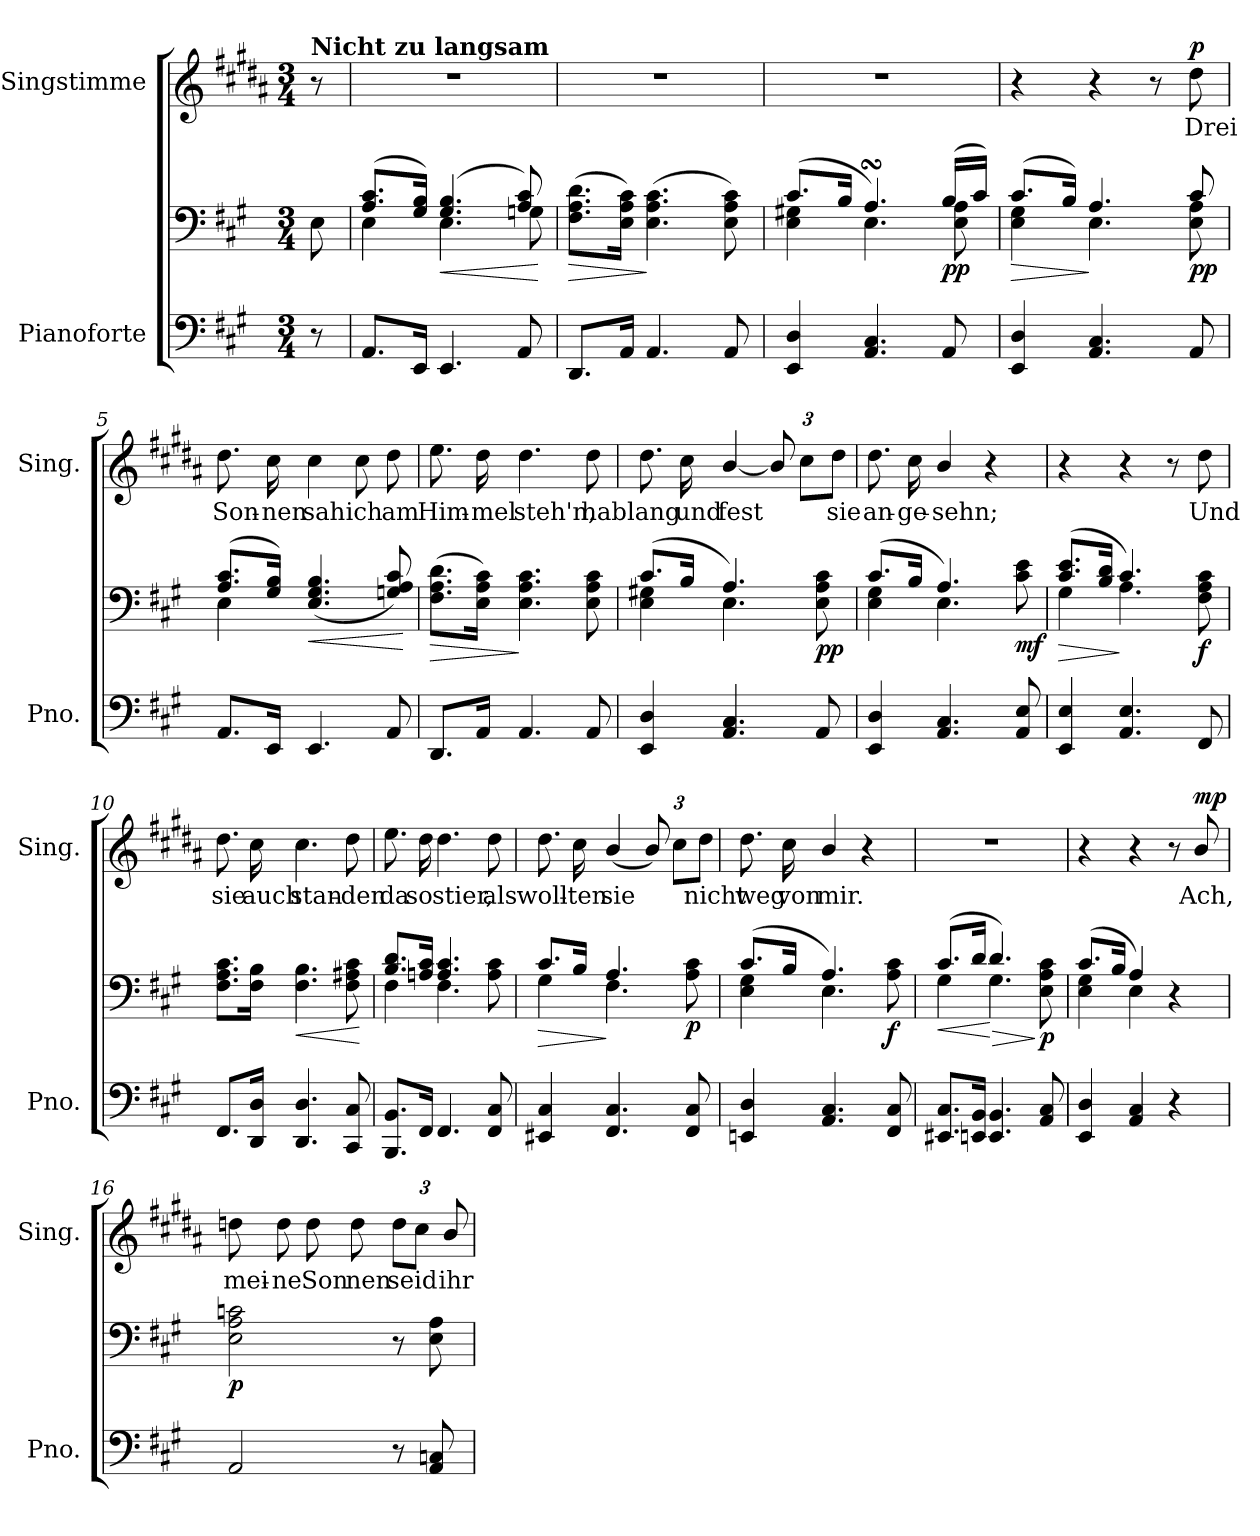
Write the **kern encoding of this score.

**kern	**kern	**dynam	**kern	**text	**dynam
*part2	*part2	*part2	*part1	*part1	*part1
*staff3	*staff2	*staff2/3	*staff1	*staff1	*staff1
*I"Pianoforte	*	*	*I"Singstimme	*	*
*I'Pno.	*	*	*I'Sing.	*	*
*clefF4	*clefF4	*	*clefG2	*	*
*	*	*	*ITrd1c2	*	*
*k[f#c#g#]	*k[f#c#g#]	*	*k[f#c#g#]	*	*
*M3/4	*M3/4	*	*M3/4	*	*
*MM34	*MM34	*	*MM34	*	*
=	=	=	=	=	=
!	!	!	!LO:TX:a:B:t=Nicht zu langsam	!	!
8r	8E\	.	8r	.	.
=1	=1	=1	=1	=1	=1
*	*^	*	*	*	*
8.AA/L	(>8.A/ 8.c#/L	4E\	.	2.r	.	.
16EE/Jk	16G#/ 16B/Jk)	.	.	.	.	.
!	!	!	!LO:HP:b	!	!	!
4.EE/	(>4.G#/ 4.B/	4.E\	<	.	.	.
8AA/	8A/ 8c#/)	8Gn\	.	.	.	.
*	*v	*v	*	*	*	*
.	.	[	.	.	.
=2	=2	=2	=2	=2	=2
!	!	!LO:HP:b	!	!	!
8.DD/L	(>8.F#\ 8.A\ 8.d\L	>	2.r	.	.
16AA/Jk	16E\ 16A\ 16c#\Jk)	.	.	.	.
4.AA/	(>4.E\ 4.A\ 4.c#\	]	.	.	.
8AA/	8E\ 8A\ 8c#\)	.	.	.	.
=3	=3	=3	=3	=3	=3
*	*^	*	*	*	*
4EE/ 4D/	(>8.c#/L	4E\ 4G#X\	.	2.r	.	.
.	16B/Jk	.	.	.	.	.
4.AA/ 4.C#/	4.AsSSs/)	4.E\	.	.	.	.
!	!	!	!LO:DY:b	!	!	!
8AA/	(>16B/LL	8E\ 8A\	pp	.	.	.
.	16c#/JJ)	.	.	.	.	.
=4	=4	=4	=4	=4	=4	=4
!	!	!	!LO:HP:b	!	!	!
4EE/ 4D/	(>8.c#/L	4E\ 4G#\	>	4r	.	.
.	16B/Jk)	.	.	.	.	.
4.AA/ 4.C#/	4.A/	4.E\	]	4r	.	.
.	.	.	.	8r	.	.
!	!	!	!LO:DY:b	!	!LO:LY:b	!LO:DY:b
8AA/	8c#/	8E\ 8A\	pp	8cc#\	Drei	p
=5	=5	=5	=5	=5	=5	=5
!	!	!	!	!	!LO:LY:b	!
8.AA/L	(>8.A/ 8.c#/L	4E\	.	8.cc#\	Son-	.
!	!	!	!	!	!LO:LY:b	!
16EE/Jk	16G#/ 16B/Jk)	.	.	16b\	-nen	.
!	!	!	!LO:HP:b	!	!LO:LY:b	!
4.EE/	(>4.E/ 4.G#/ 4.B/	2ryy	<	4b\	sah	.
!	!	!	!	!	!LO:LY:b	!
.	.	.	.	8b\	ich	.
!	!	!	!	!	!LO:LY:b	!
8AA/	8Gn/ 8A/ 8c#/)	.	.	8cc#\	am	.
*	*v	*v	*	*	*	*
.	.	[	.	.	.
!!LO:LB:g=z
=6	=6	=6	=6	=6	=6
!	!	!LO:HP:b	!	!LO:LY:b	!
8.DD/L	(>8.F#\ 8.A\ 8.d\L	>	8.dd\	Him-	.
!	!	!	!	!LO:LY:b	!
16AA/Jk	16E\ 16A\ 16c#\Jk)	.	16cc#\	-mel	.
!	!	!	!	!LO:LY:b	!
4.AA/	4.E\ 4.A\ 4.c#\	]	4.cc#\	steh'n,	.
!	!	!	!	!LO:LY:b	!
8AA/	8E\ 8A\ 8c#\	.	8cc#\	hab	.
=7	=7	=7	=7	=7	=7
*	*^	*	*	*	*
!	!	!	!	!	!LO:LY:b	!
4EE/ 4D/	(>8.c#/L	4E\ 4G#X\	.	8.cc#\	lang	.
!	!	!	!	!	!LO:LY:b	!
.	16B/Jk	.	.	16b\	und	.
!	!	!	!	!	!LO:LY:b	!
4.AA/ 4.C#/	4.A/)	4.E\	.	[4a/	fest	.
*	*	*	*	*Xbrackettup	*	*
.	.	.	.	12a/]	.	.
.	.	.	.	12b\L	.	.
!	!	!	!LO:DY:b	!	!	!
8AA/	8E\ 8A\ 8c#\	8ryy	pp	.	.	.
!	!	!	!	!	!LO:LY:b	!
.	.	.	.	12cc#\J	sie	.
=8	=8	=8	=8	=8	=8	=8
!	!	!	!	!	!LO:LY:b	!
4EE/ 4D/	(>8.c#/L	4E\ 4G#\	.	8.cc#\	an-	.
!	!	!	!	!	!LO:LY:b	!
.	16B/Jk	.	.	16b\	-ge-	.
!	!	!	!	!	!LO:LY:b	!
4.AA/ 4.C#/	4.A/)	4.E\	.	4a/	-sehn;	.
.	.	.	.	4r	.	.
!	!	!	!LO:DY:b	!	!	!
8AA/ 8E/	8ryy	8c#\ 8e\	mf	.	.	.
=9	=9	=9	=9	=9	=9	=9
!	!	!	!LO:HP:b	!	!	!
4EE/ 4E/	(>8.c#/ 8.e/L	4G#\	>	4r	.	.
.	16B/ 16d/Jk	.	.	.	.	.
4.AA/ 4.E/	4.c#/)	4.A\	]	4r	.	.
.	.	.	.	8r	.	.
!	!	!	!LO:DY:b	!	!LO:LY:b	!
8FF#/	8ryy	8F#\ 8A\ 8c#\	f	8cc#\	Und	.
=10	=10	=10	=10	=10	=10	=10
!	!	!	!	!	!LO:LY:b	!
*	*v	*v	*	*	*	*
8.FF#/L	8.F#\ 8.A\ 8.c#\L	.	8.cc#\	sie	.
!	!	!	!	!LO:LY:b	!
16DD/ 16D/Jk	16F#\ 16B\Jk	.	16b\	auch	.
!	!	!LO:HP:b	!	!LO:LY:b	!
4.DD/ 4.D/	4.F#\ 4.B\	<	4.b\	stan-	.
!	!	!	!	!LO:LY:b	!
8CC#/ 8C#/	8F#\ 8A#X\ 8c#\	.	8cc#\	-den	.
.	.	[	.	.	.
!!LO:LB:g=z
=11	=11	=11	=11	=11	=11
*	*^	*	*	*	*
!	!	!	!	!	!LO:LY:b	!
8.BBB/ 8.BB/L	8.B/ 8.d/L	4F#\	.	8.dd\	da	.
!	!	!	!	!	!LO:LY:b	!
16FF#/Jk	16An/ 16c#/Jk	.	.	16cc#\	so	.
!	!	!	!	!	!LO:LY:b	!
4.FF#/	4.A/ 4.c#/	4.F#\	.	4.cc#\	stier,	.
!	!	!	!	!	!LO:LY:b	!
8FF#/ 8C#/	8ryy	8A\ 8c#\	.	8cc#\	als	.
=12	=12	=12	=12	=12	=12	=12
!	!	!	!LO:HP:b	!	!LO:LY:b	!
4EE#X/ 4C#/	8.c#/L	4G#\	>	8.cc#\	woll-	.
!	!	!	!	!	!LO:LY:b	!
.	16B/Jk	.	.	16b\	-ten	.
!	!	!	!	!	!LO:LY:b	!
4.FF#/ 4.C#/	4.A/	4.F#\	]	(<4a/	sie	.
.	.	.	.	12a/)	.	.
.	.	.	.	12b\L	.	.
!	!	!	!LO:DY:b	!	!	!
8FF#/ 8C#/	8ryy	8A\ 8c#\	p	.	.	.
!	!	!	!	!	!LO:LY:b	!
.	.	.	.	12cc#\J	nicht	.
=13	=13	=13	=13	=13	=13	=13
!	!	!	!	!	!LO:LY:b	!
4EEn/ 4D/	(>8.c#/L	4E\ 4G#\	.	8.cc#\	weg	.
!	!	!	!	!	!LO:LY:b	!
.	16B/Jk	.	.	16b\	von	.
!	!	!	!	!	!LO:LY:b	!
4.AA/ 4.C#/	4.A/)	4.E\	.	4a/	mir.	.
.	.	.	.	4r	.	.
!	!	!	!LO:DY:b	!	!	!
8FF#/ 8C#/	8ryy	8A\ 8c#\	f	.	.	.
=14	=14	=14	=14	=14	=14	=14
!	!	!	!LO:HP:b	!	!	!
8.EE#X/ 8.C#/L	(>8.c#/L	4G#\	<	2.r	.	.
16EEn/ 16BB/Jk	16d/Jk	.	.	.	.	.
!	!	!	!LO:HP:n=1:b	!	!	!
4.EE/ 4.BB/	4.d/)	4.G#\	[ >	.	.	.
!	!	!	!LO:DY:n=1:b	!	!	!
8AA/ 8C#/	8ryy	8E\ 8A\ 8c#\	] p	.	.	.
=15	=15	=15	=15	=15	=15	=15
4EE/ 4D/	(>8.c#/L	4E\ 4G#\	.	4r	.	.
.	16B/Jk	.	.	.	.	.
4AA/ 4C#/	4A/)	4E\	.	4r	.	.
4r	4r	4ryy	.	8r	.	.
!	!	!	!	!	!LO:LY:b	!LO:DY:b
.	.	.	.	8a/	Ach,	mp
*	*v	*v	*	*	*	*
!!LO:PB:g=z
=16	=16	=16	=16	=16	=16
!	!	!LO:DY:b	!	!LO:LY:b	!
2AA/	2E\ 2A\ 2cn\	p	8ccn\	mei-	.
!	!	!	!	!LO:LY:b	!
.	.	.	8cc\	-ne	.
!	!	!	!	!LO:LY:b	!
.	.	.	8cc\	Son	.
!	!	!	!	!LO:LY:b	!
.	.	.	8cc\	nen	.
!	!	!	!	!LO:LY:b	!
8r	8r	.	12cc\L	seid	.
.	.	.	12b\J	.	.
8AA/ 8Cn/	8E\ 8A\	.	.	.	.
!	!	!	!	!LO:LY:b	!
.	.	.	12a/	ihr	.
=	=	=	=	=	=
*-	*-	*-	*-	*-	*-
